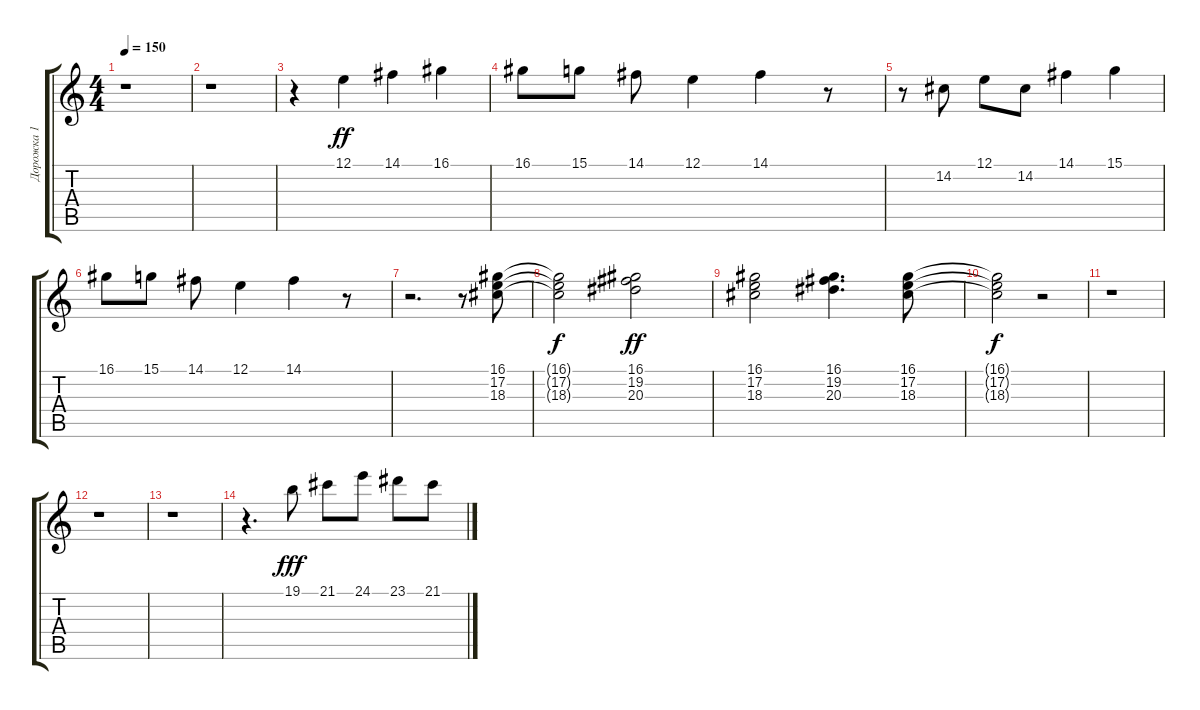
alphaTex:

\track ("Дорожка 1" "Дорожка 1") {instrument acousticgrandpiano}
\staff {score tabs}
\tuning (E4 B3 G3 D3 A2 E2) {hide}
\ts (4 4)
\tempo 150
\clef g2
\ks c
r.1{dy ff} |
r.1 |
r.4 12.1.4 14.1.4 16.1.4 |
16.1.8 15.1.8 14.1.8 12.1.4 14.1.4 r.8 |
r.8 14.2.8 12.1.8 14.2.8 14.1.4 15.1.4 |
16.1.8 15.1.8 14.1.8 12.1.4 14.1.4 r.8 |
r.2{d} r.8 (16.1 17.2 18.3).8 |
(16.1{t} 17.2{t} 18.3{t}).2{dy f} (16.1 19.2 20.3).2{dy ff} |
(16.1 17.2 18.3).2 (16.1 19.2 20.3).4{d} (16.1 17.2 18.3).8 |
(16.1{t} 17.2{t} 18.3{t}).2{dy f} r.2 |
r.1 |
r.1 |
r.1 |
r.4{d} 19.1.8{dy fff} 21.1.8 24.1.8 23.1.8 21.1.8
